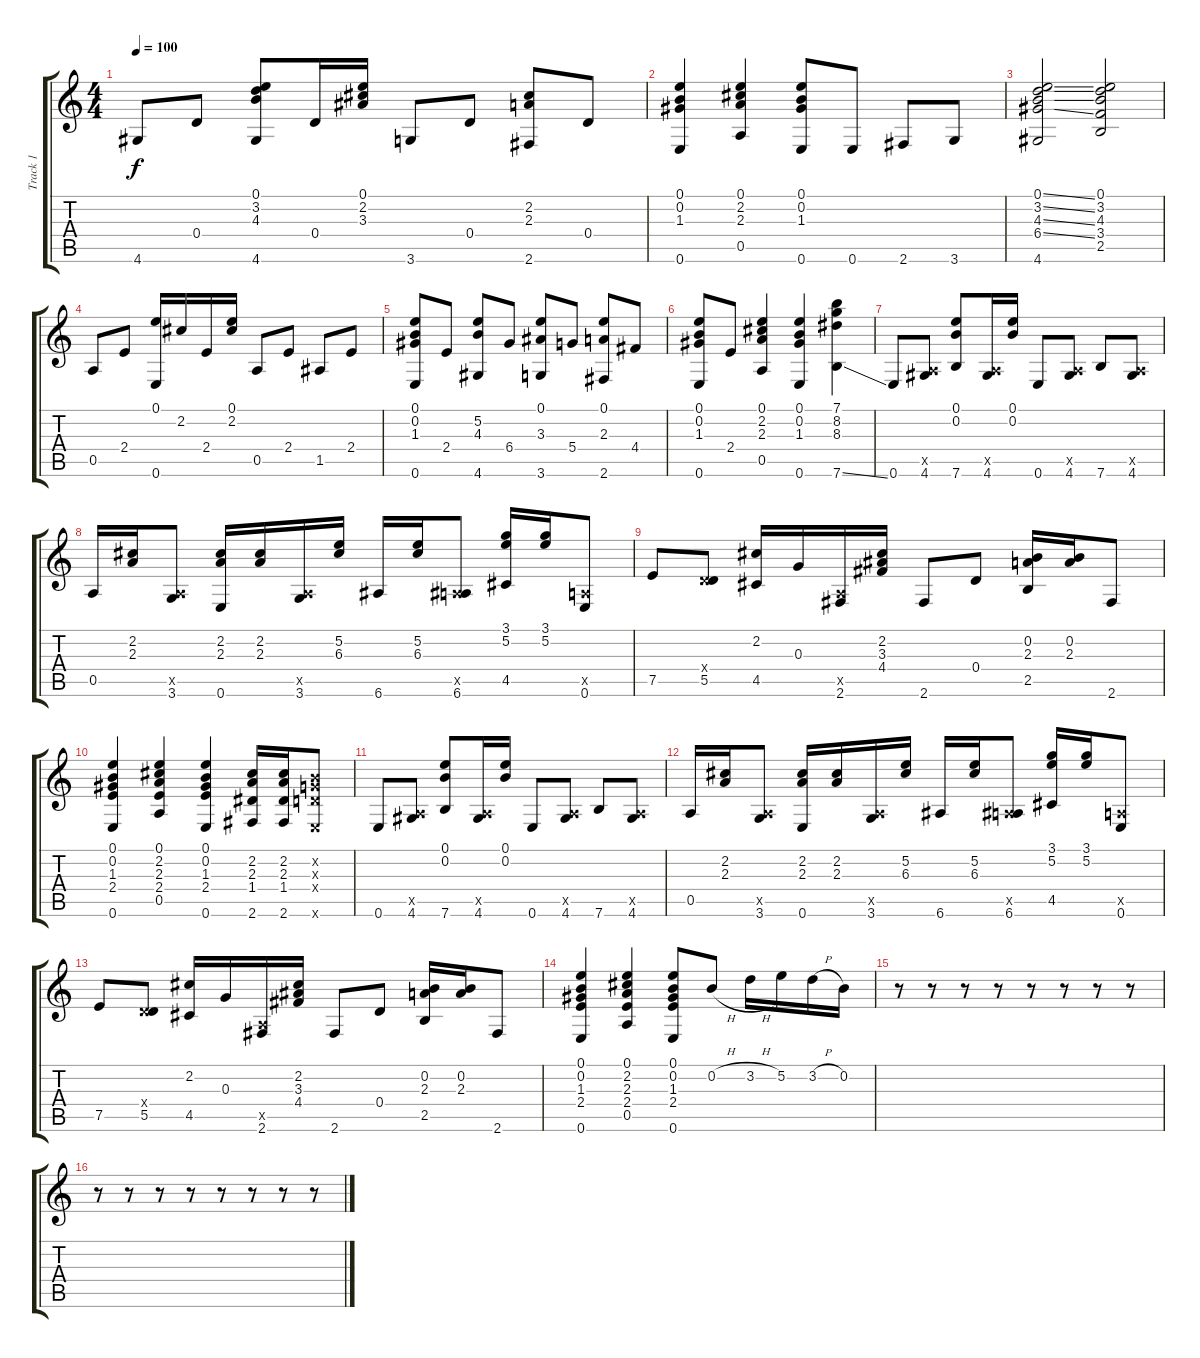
\track ("Track 1" "Track 1") {instrument acousticguitarsteel}
\staff {score tabs}
\tuning (E4 B3 G3 D3 A2 E2) {hide}
\ts (4 4)
\tempo 100
\clef g2
\ks c
4.6.8{dy f} 0.4.8 (0.1 3.2 4.3 4.6).8 0.4.16 (0.1 2.2 3.3).16 3.6.8 0.4.8 (2.2 2.3 2.6).8 0.4.8 |
(0.1 0.2 1.3 0.6).4 (0.1 2.2 2.3 0.5).4 (0.1 0.2 1.3 0.6).8 0.6.8 2.6.8 3.6.8 |
(0.1{ss} 3.2{ss} 4.3{ss} 6.4{ss} 4.6).2 (0.1 3.2 4.3 3.4 2.5).2 |
0.5.8 2.4.8 (0.1 0.6).16 2.2.16 2.4.16 (0.1 2.2).16 0.5.8 2.4.8 1.5.8 2.4.8 |
(0.1 0.2 1.3 0.6).8 2.4.8 (5.2 4.3 4.6).8 6.4.8 (0.1 3.3 3.6).8 5.4.8 (0.1 2.3 2.6).8 4.4.8 |
(0.1 0.2 1.3 0.6).8 2.4.8 (0.1 2.2 2.3 0.5).4 (0.1 0.2 1.3 0.6).4 (7.1 8.2 8.3 7.6{ss}).4 |
0.6.8 (0.5{x} 4.6).8 (0.1 0.2 7.6).8 (0.5{x} 4.6).16 (0.1 0.2).16 0.6.8 (0.5{x} 4.6).8 7.6.8 (0.5{x} 4.6).8 |
0.5.16 (2.2 2.3).16 (0.5{x} 3.6).8 (2.2 2.3 0.6).16 (2.2 2.3).16 (0.5{x} 3.6).16 (5.2 6.3).16 6.6.16 (5.2 6.3).16 (0.5{x} 6.6).8 (3.1 5.2 4.5).16 (3.1 5.2).16 (0.5{x} 0.6).8 |
7.5.8 (0.4{x} 5.5).8 (2.2 4.5).16 0.3.16 (0.5{x} 2.6).16 (2.2 3.3 4.4).16 2.6.8 0.4.8 (0.2 2.3 2.5).16 (0.2 2.3).16 2.6.8 |
(0.1 0.2 1.3 2.4 0.6).4 (0.1 2.2 2.3 2.4 0.5).4 (0.1 0.2 1.3 2.4 0.6).4 (2.2 2.3 1.4 2.6).16 (2.2 2.3 1.4 2.6).16 (0.2{x} 0.3{x} 0.4{x} 0.6{x}).8 |
0.6.8 (0.5{x} 4.6).8 (0.1 0.2 7.6).8 (0.5{x} 4.6).16 (0.1 0.2).16 0.6.8 (0.5{x} 4.6).8 7.6.8 (0.5{x} 4.6).8 |
0.5.16 (2.2 2.3).16 (0.5{x} 3.6).8 (2.2 2.3 0.6).16 (2.2 2.3).16 (0.5{x} 3.6).16 (5.2 6.3).16 6.6.16 (5.2 6.3).16 (0.5{x} 6.6).8 (3.1 5.2 4.5).16 (3.1 5.2).16 (0.5{x} 0.6).8 |
7.5.8 (0.4{x} 5.5).8 (2.2 4.5).16 0.3.16 (0.5{x} 2.6).16 (2.2 3.3 4.4).16 2.6.8 0.4.8 (0.2 2.3 2.5).16 (0.2 2.3).16 2.6.8 |
(0.1 0.2 1.3 2.4 0.6).4 (0.1 2.2 2.3 2.4 0.5).4 (0.1 0.2 1.3 2.4 0.6).8 0.2{h}.8 3.2{h}.16 5.2.16 3.2{h}.16 0.2.16 |
r.8 r.8 r.8 r.8 r.8 r.8 r.8 r.8 |
r.8 r.8 r.8 r.8 r.8 r.8 r.8 r.8
